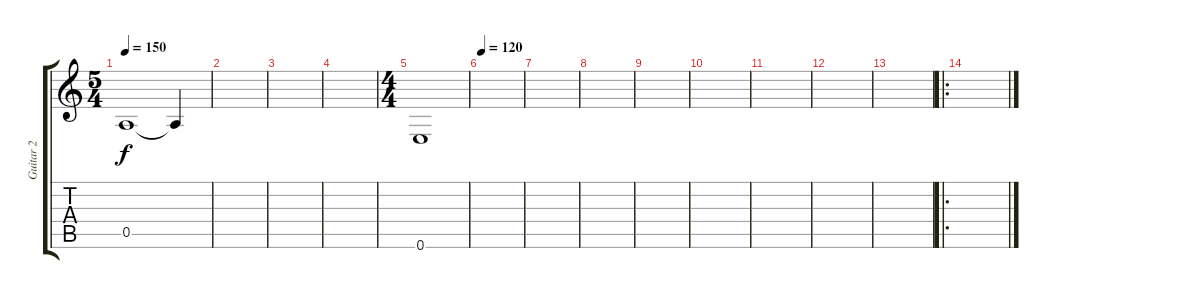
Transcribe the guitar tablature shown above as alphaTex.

\track ("Guitar 2" "Guitar 2") {instrument acousticguitarsteel}
\staff {score tabs}
\tuning (E4 B3 G3 D3 A2 E2) {hide}
\ts (5 4)
\tempo 150
\clef g2
\ks c
0.5.1{dy f} 0.5{t}.4 |
|
|
|
\ts (4 4)
0.6.1 |
\tempo 120
|
|
|
|
|
|
|
|
\ro
